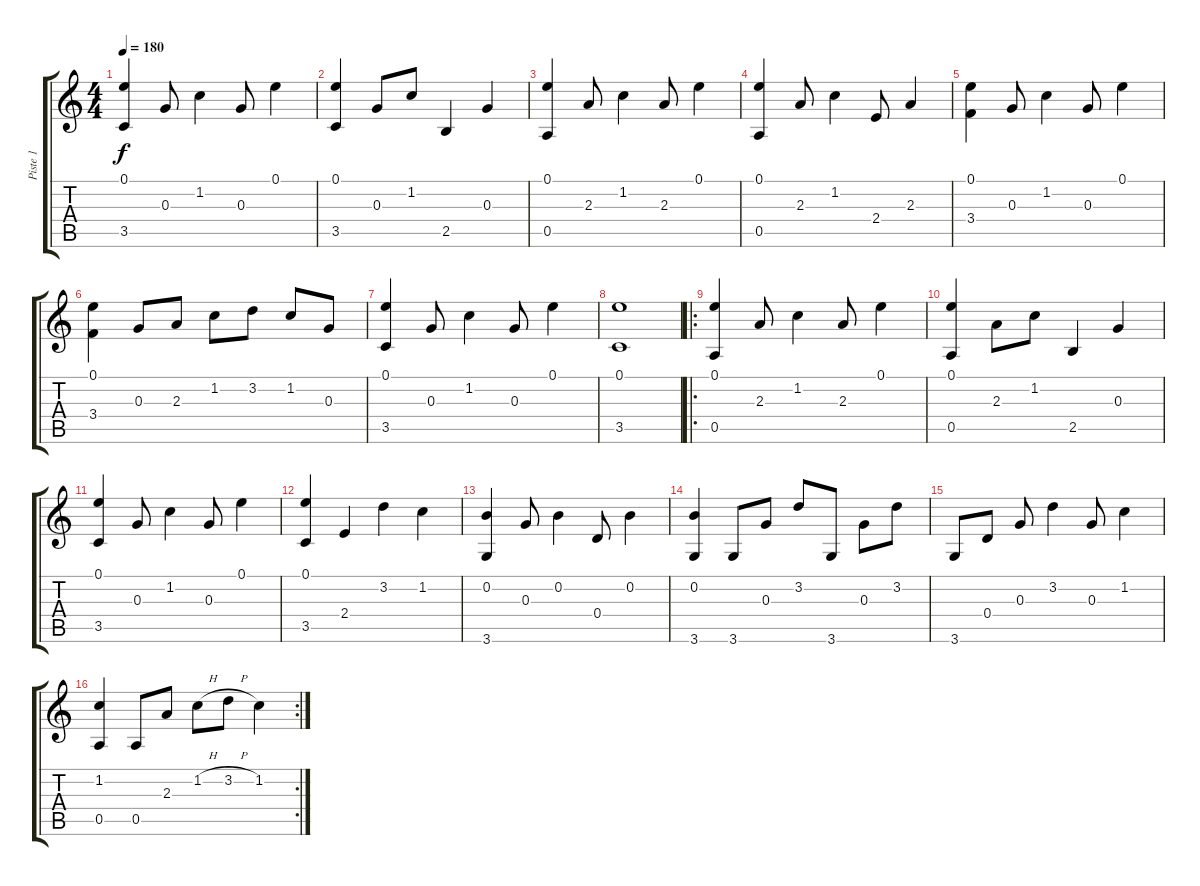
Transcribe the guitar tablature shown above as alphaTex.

\track ("Piste 1" "Piste 1") {instrument acousticguitarnylon}
\staff {score tabs}
\tuning (E4 B3 G3 D3 A2 E2) {hide}
\ts (4 4)
\tempo 180
\clef g2
\ks c
(0.1 3.5).4{dy f} 0.3.8 1.2.4 0.3.8 0.1.4 |
(0.1 3.5).4 0.3.8 1.2.8 2.5.4 0.3.4 |
(0.1 0.5).4 2.3.8 1.2.4 2.3.8 0.1.4 |
(0.1 0.5).4 2.3.8 1.2.4 2.4.8 2.3.4 |
(0.1 3.4).4 0.3.8 1.2.4 0.3.8 0.1.4 |
(0.1 3.4).4 0.3.8 2.3.8 1.2.8 3.2.8 1.2.8 0.3.8 |
(0.1 3.5).4 0.3.8 1.2.4 0.3.8 0.1.4 |
(0.1 3.5).1 |
\ro
(0.1 0.5).4 2.3.8 1.2.4 2.3.8 0.1.4 |
(0.1 0.5).4 2.3.8 1.2.8 2.5.4 0.3.4 |
(0.1 3.5).4 0.3.8 1.2.4 0.3.8 0.1.4 |
(0.1 3.5).4 2.4.4 3.2.4 1.2.4 |
(0.2 3.6).4 0.3.8 0.2.4 0.4.8 0.2.4 |
(0.2 3.6).4 3.6.8 0.3.8 3.2.8 3.6.8 0.3.8 3.2.8 |
3.6.8 0.4.8 0.3.8 3.2.4 0.3.8 1.2.4 |
\rc 2
(1.2 0.5).4 0.5.8 2.3.8 1.2{h}.8 3.2{h}.8 1.2.4
